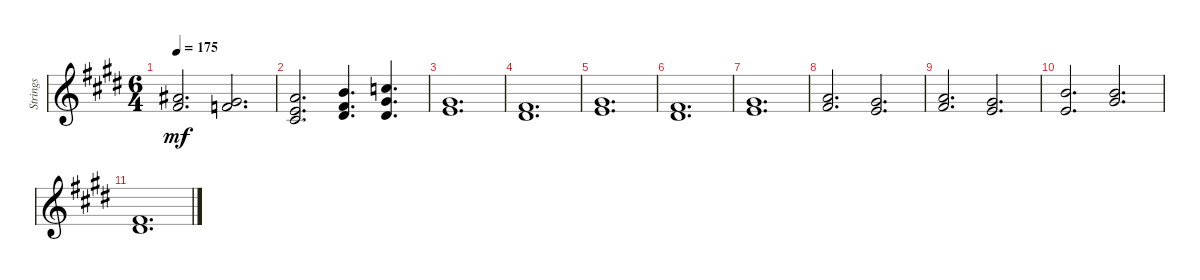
\track ("Strings" "Strings") {instrument stringensemble1}
\staff {score}
\tuning (E4 B3 G3 D3 A2 C2) {hide}
\ts (6 4)
\tempo 175
\clef g2
\ks e
(6.1 7.2).2{d dy mf} (4.1 6.2).2{d} |
(5.1 5.2 6.3).2{d} (12.2 11.3 13.4).4{d} (13.2 13.3 13.4).4{d} |
(9.2 9.3).1{d} |
(7.2 8.3).1{d} |
(9.2 9.3).1{d} |
(7.2 8.3).1{d} |
(9.2 9.3).1{d} |
(10.2 11.3).2{d} (9.2 9.3).2{d} |
(10.2 11.3).2{d} (9.2 9.3).2{d} |
(12.2 9.3).2{d} (7.1 9.2).2{d} |
(7.2 8.3).1{d}
